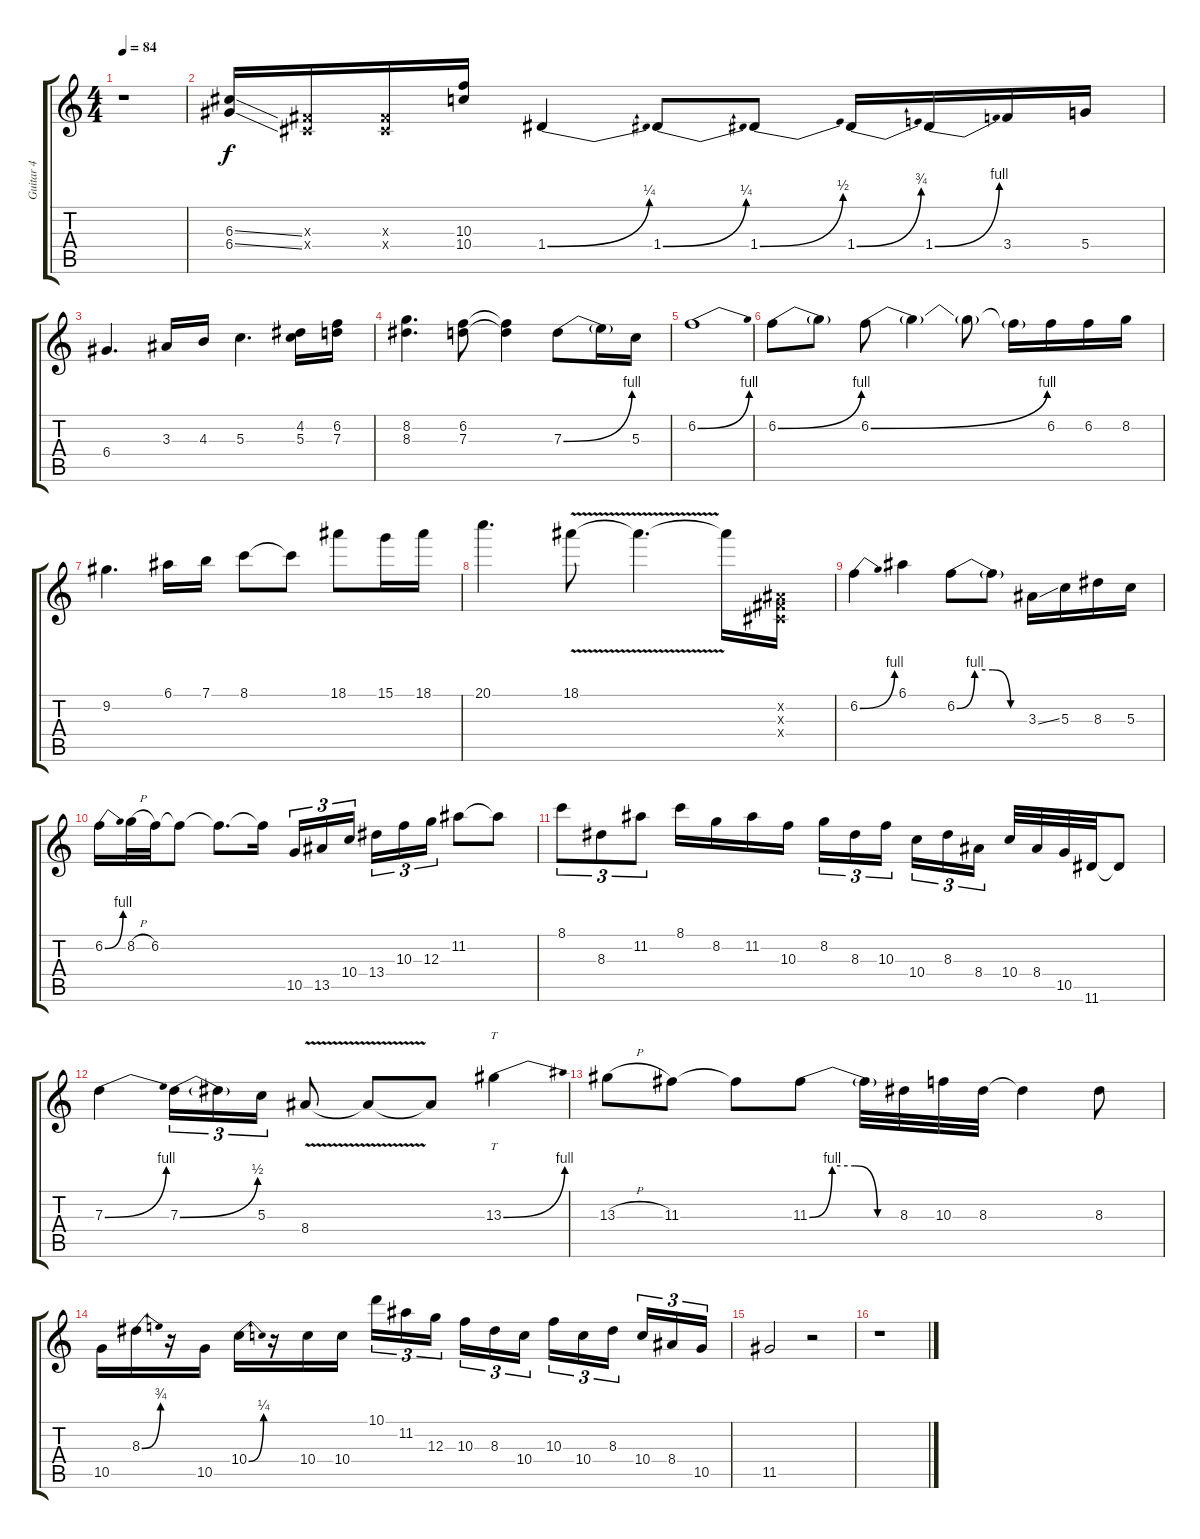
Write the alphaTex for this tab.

\track ("Guitar 4" "Guitar 4") {instrument distortionguitar}
\staff {score tabs}
\tuning (E4 B3 G3 D3 A2 E2) {hide}
\ts (4 4)
\tempo 84
\clef g2
\ks c
r.1{dy f} |
(6.3{ss} 6.4{ss}).16 (-1.3{x} -1.4{x}).16 (-1.3{x} -1.4{x}).16 (10.3 10.4).16 1.4{be (bend 0 0 60 1)}.4 1.4{be (bend 0 0 60 1)}.8 1.4{be (bend 0 0 60 2)}.8 1.4{be (bend 0 0 60 3)}.16 1.4{be (bend 0 0 60 4)}.16 3.4.16 5.4.16 |
6.4.4{d} 3.3.16 4.3.16 5.3.4{d} (4.2 5.3).16 (6.2 7.3).16 |
(8.2 8.3).4{d} (6.2 7.3).8 (6.2{t} 7.3{t}).4 7.3{be (bend 0 0 60 4)}.8 7.3{t}.16 5.3.16 |
6.2{be (bend 0 0 60 4)}.1 |
6.2{be (bend 0 0 60 4)}.8 6.2{t}.8 6.2{be (bend 0 0 60 4)}.8 6.2{t}.4 6.2{t}.8 6.2{t}.16 6.2.16 6.2.16 8.2.16 |
9.2.4{d} 6.1.16 7.1.16 8.1.8 8.1{t}.8 18.1.8 15.1.16 18.1.16 |
20.1.4{d} 18.1{v}.8 18.1{t}.4{d} 18.1{t}.16 (-1.2{x} -1.3{x} -1.4{x}).16 |
6.2{be (bend 0 0 60 4)}.4 6.1.4 6.2{be (custom 0 0 15 4 30 4 45 0 60 0)}.8 6.2{t}.8 3.3{ss}.16 5.3.16 8.3.16 5.3.16 |
6.2{be (bend 0 0 60 4)}.16 8.2{h}.32 6.2.32 6.2{t}.8 6.2{t}.8{d} 6.2{t}.16 10.5.16{tu (3 2)} 13.5.16{tu (3 2)} 10.4.16{tu (3 2) beam splitsecondary} 13.4.16{tu (3 2)} 10.3.16{tu (3 2)} 12.3.16{tu (3 2)} 11.2.8 11.2{t}.8 |
8.1.8{tu (3 2)} 8.3.8{tu (3 2)} 11.2.8{tu (3 2)} 8.1.16 8.2.16 11.2.16 10.3.16 8.2.16{tu (3 2)} 8.3.16{tu (3 2)} 10.3.16{tu (3 2) beam splitsecondary} 10.4.16{tu (3 2)} 8.3.16{tu (3 2)} 8.4.16{tu (3 2)} 10.4.32 8.4.32 10.5.32 11.6.32 11.6{t}.8 |
7.3{be (bend 0 0 60 4)}.4 7.3{be (bend 0 0 60 2)}.16{tu (3 2)} 7.3{t}.16{tu (3 2)} 5.3.16{tu (3 2)} 8.4{v}.8 8.4{t}.8 8.4{t}.8 13.3{be (bend 0 0 60 4)}.4{tt} |
13.3{h}.8 11.3.8 11.3{t}.8{txt ""} 11.3{be (custom 0 0 15 4 30 4 45 0 60 0)}.8 11.3{t}.32 8.3.32 10.3.32 8.3.32 8.3{t}.4 8.3.8 |
10.5.16 8.3{be (bend 0 0 60 3)}.16 r.16 10.5.16 10.4{be (bend 0 0 60 1)}.16 r.16 10.4.16 10.4.16 10.1.16{tu (3 2)} 11.2.16{tu (3 2)} 12.3.16{tu (3 2) beam splitsecondary} 10.3.16{tu (3 2)} 8.3.16{tu (3 2)} 10.4.16{tu (3 2)} 10.3.16{tu (3 2)} 10.4.16{tu (3 2)} 8.3.16{tu (3 2) beam splitsecondary} 10.4.16{tu (3 2)} 8.4.16{tu (3 2)} 10.5.16{tu (3 2)} |
11.5.2 r.2 |
r.1
